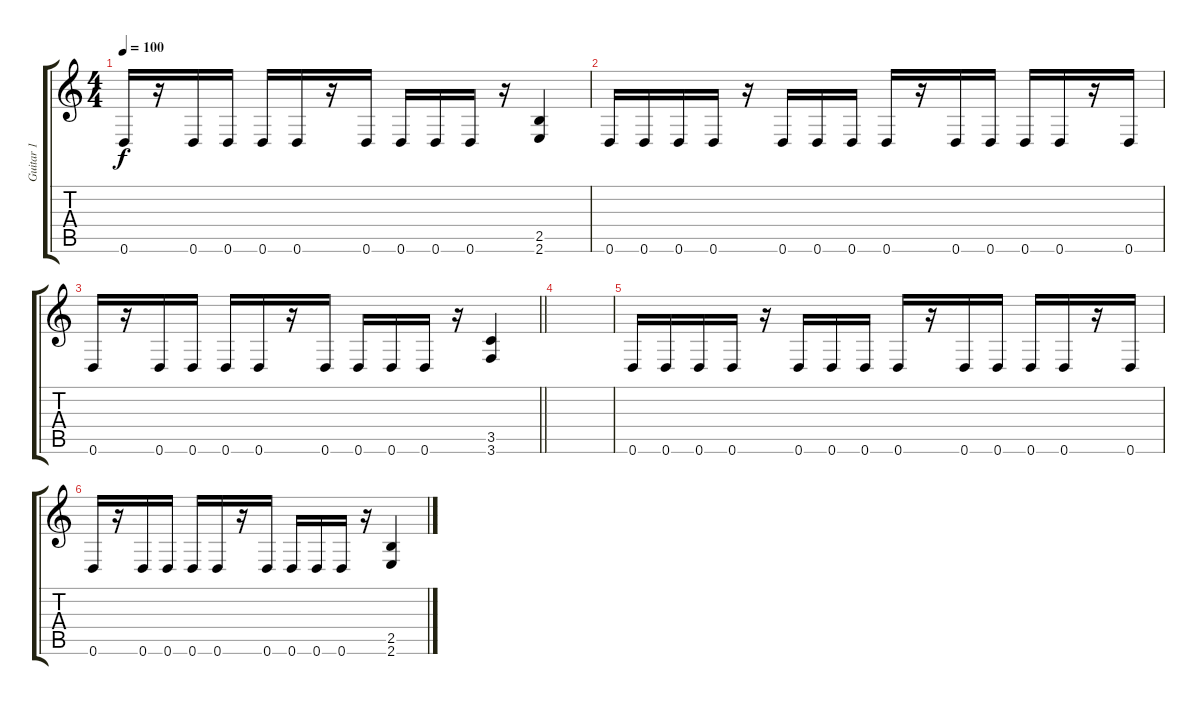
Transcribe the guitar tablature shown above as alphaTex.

\track ("Guitar 1" "Guitar 1") {instrument distortionguitar}
\staff {score tabs}
\tuning (E4 B3 G3 D3 A2 D2) {hide}
\ts (4 4)
\tempo 100
\clef g2
\ks c
0.6.16{dy f} r.16 0.6.16 0.6.16 0.6.16 0.6.16 r.16 0.6.16 0.6.16 0.6.16 0.6.16 r.16 (2.5 2.6).4 |
0.6.16 0.6.16 0.6.16 0.6.16 r.16 0.6.16 0.6.16 0.6.16 0.6.16 r.16 0.6.16 0.6.16 0.6.16 0.6.16 r.16 0.6.16 |
\barLineRight lightlight
0.6.16 r.16 0.6.16 0.6.16 0.6.16 0.6.16 r.16 0.6.16 0.6.16 0.6.16 0.6.16 r.16 (3.5 3.6).4 |
|
0.6.16 0.6.16 0.6.16 0.6.16 r.16 0.6.16 0.6.16 0.6.16 0.6.16 r.16 0.6.16 0.6.16 0.6.16 0.6.16 r.16 0.6.16 |
0.6.16 r.16 0.6.16 0.6.16 0.6.16 0.6.16 r.16 0.6.16 0.6.16 0.6.16 0.6.16 r.16 (2.5 2.6).4
